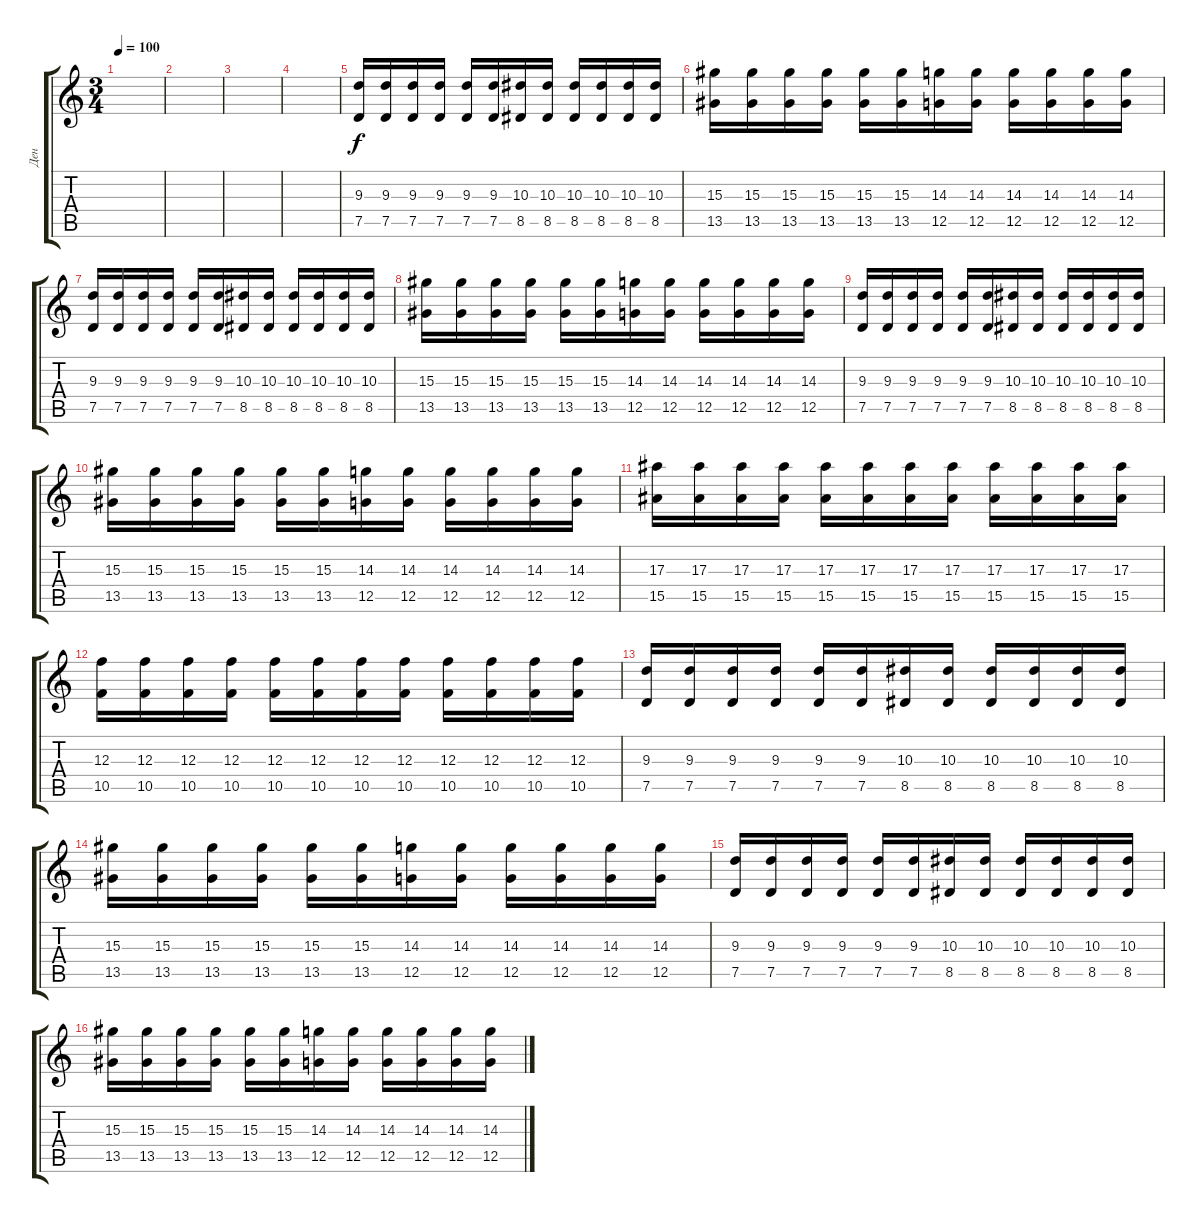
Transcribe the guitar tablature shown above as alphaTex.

\track ("Ден" "Ден") {instrument overdrivenguitar}
\staff {score tabs}
\tuning (D4 A3 F3 C3 G2 C2) {hide}
\ts (3 4)
\tempo 100
\clef g2
\ks c
|
|
|
|
(9.3 7.5).16 (9.3 7.5).16 (9.3 7.5).16 (9.3 7.5).16 (9.3 7.5).16 (9.3 7.5).16 (10.3 8.5).16 (10.3 8.5).16 (10.3 8.5).16 (10.3 8.5).16 (10.3 8.5).16 (10.3 8.5).16 |
(15.3 13.5).16 (15.3 13.5).16 (15.3 13.5).16 (15.3 13.5).16 (15.3 13.5).16 (15.3 13.5).16 (14.3 12.5).16 (14.3 12.5).16 (14.3 12.5).16 (14.3 12.5).16 (14.3 12.5).16 (14.3 12.5).16 |
(9.3 7.5).16 (9.3 7.5).16 (9.3 7.5).16 (9.3 7.5).16 (9.3 7.5).16 (9.3 7.5).16 (10.3 8.5).16 (10.3 8.5).16 (10.3 8.5).16 (10.3 8.5).16 (10.3 8.5).16 (10.3 8.5).16 |
(15.3 13.5).16 (15.3 13.5).16 (15.3 13.5).16 (15.3 13.5).16 (15.3 13.5).16 (15.3 13.5).16 (14.3 12.5).16 (14.3 12.5).16 (14.3 12.5).16 (14.3 12.5).16 (14.3 12.5).16 (14.3 12.5).16 |
(9.3 7.5).16 (9.3 7.5).16 (9.3 7.5).16 (9.3 7.5).16 (9.3 7.5).16 (9.3 7.5).16 (10.3 8.5).16 (10.3 8.5).16 (10.3 8.5).16 (10.3 8.5).16 (10.3 8.5).16 (10.3 8.5).16 |
(15.3 13.5).16 (15.3 13.5).16 (15.3 13.5).16 (15.3 13.5).16 (15.3 13.5).16 (15.3 13.5).16 (14.3 12.5).16 (14.3 12.5).16 (14.3 12.5).16 (14.3 12.5).16 (14.3 12.5).16 (14.3 12.5).16 |
(17.3 15.5).16 (17.3 15.5).16 (17.3 15.5).16 (17.3 15.5).16 (17.3 15.5).16 (17.3 15.5).16 (17.3 15.5).16 (17.3 15.5).16 (17.3 15.5).16 (17.3 15.5).16 (17.3 15.5).16 (17.3 15.5).16 |
(12.3 10.5).16 (12.3 10.5).16 (12.3 10.5).16 (12.3 10.5).16 (12.3 10.5).16 (12.3 10.5).16 (12.3 10.5).16 (12.3 10.5).16 (12.3 10.5).16 (12.3 10.5).16 (12.3 10.5).16 (12.3 10.5).16 |
(9.3 7.5).16 (9.3 7.5).16 (9.3 7.5).16 (9.3 7.5).16 (9.3 7.5).16 (9.3 7.5).16 (10.3 8.5).16 (10.3 8.5).16 (10.3 8.5).16 (10.3 8.5).16 (10.3 8.5).16 (10.3 8.5).16 |
(15.3 13.5).16 (15.3 13.5).16 (15.3 13.5).16 (15.3 13.5).16 (15.3 13.5).16 (15.3 13.5).16 (14.3 12.5).16 (14.3 12.5).16 (14.3 12.5).16 (14.3 12.5).16 (14.3 12.5).16 (14.3 12.5).16 |
(9.3 7.5).16 (9.3 7.5).16 (9.3 7.5).16 (9.3 7.5).16 (9.3 7.5).16 (9.3 7.5).16 (10.3 8.5).16 (10.3 8.5).16 (10.3 8.5).16 (10.3 8.5).16 (10.3 8.5).16 (10.3 8.5).16 |
(15.3 13.5).16 (15.3 13.5).16 (15.3 13.5).16 (15.3 13.5).16 (15.3 13.5).16 (15.3 13.5).16 (14.3 12.5).16 (14.3 12.5).16 (14.3 12.5).16 (14.3 12.5).16 (14.3 12.5).16 (14.3 12.5).16
